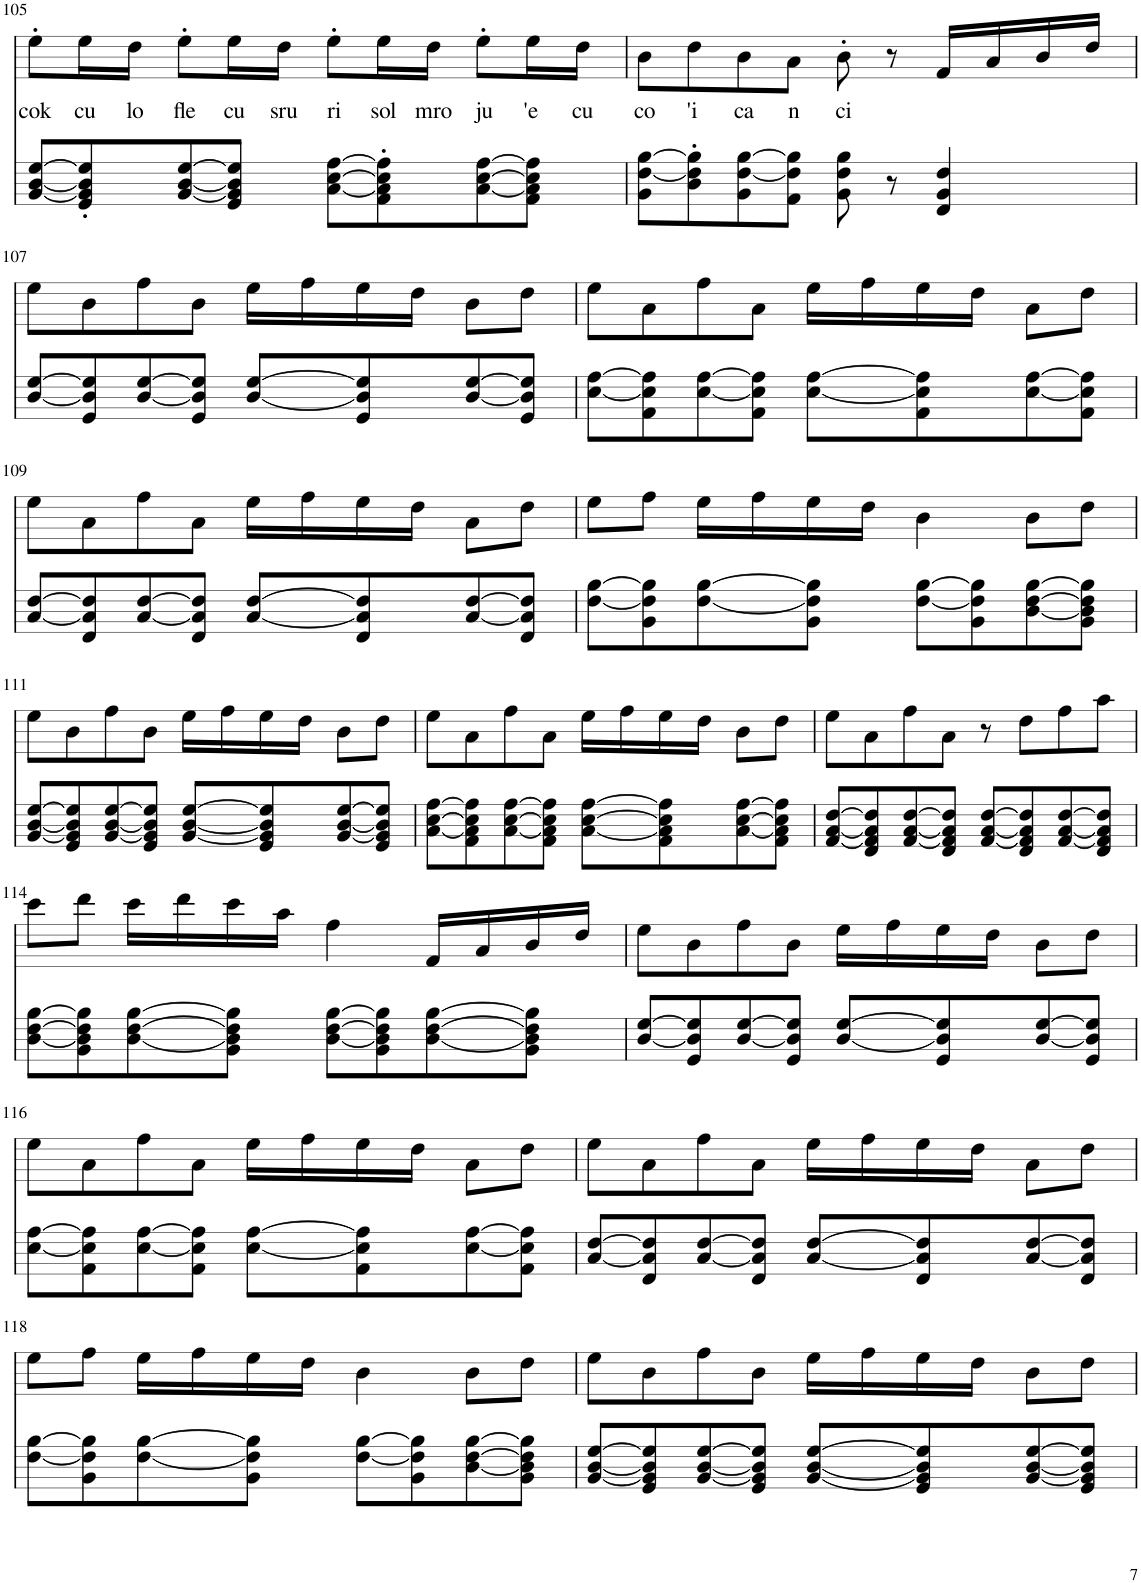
**kern	**kern	**text
*part2	*part1	*part1
*staff2	*staff1	*staff1
*I"Piano	*I"Piano	*
*I'Pno	*I'Pno	*
!!LO:PB:g=z
*clefF4	*clefG2	*
*k[f#c#]	*k[f#c#]	*
*M4/4	*M4/4	*
=105	=105	=105
!	!	!LO:LY:b
[8BB/ [8D/ [8G/L	8ee'\L	cok
!	!	!LO:LY:b
8GG/' 8BB/]' 8D/]' 8G/]'	16ee\L	cu
!	!	!LO:LY:b
.	16dd\JJ	lo
!	!	!LO:LY:b
[8BB/ [8D/ [8G/	8ee'\L	fle
!	!	!LO:LY:b
8GG/ 8BB/] 8D/] 8G/]J	16ee\L	cu
!	!	!LO:LY:b
.	16dd\JJ	sru
!	!	!LO:LY:b
[8C#\ [8E\ [8A\L	8ee'\L	ri
!	!	!LO:LY:b
8AA\' 8C#\]' 8E\]' 8A\]'	16ee\L	sol
!	!	!LO:LY:b
.	16dd\JJ	mro
!	!	!LO:LY:b
[8C#\ [8E\ [8A\	8ee'\L	ju
!	!	!LO:LY:b
8AA\ 8C#\] 8E\] 8A\]J	16ee\L	'e
!	!	!LO:LY:b
.	16dd\JJ	cu
=106	=106	=106
!	!	!LO:LY:b
8BB\ [8F#\ [8B\L	8b\L	co
!	!	!LO:LY:b
8D\' 8F#\]' 8B\]'	8dd\	'i
!	!	!LO:LY:b
8BB\ [8F#\ [8B\	8b\	ca
!	!	!LO:LY:b
8AA\ 8F#\] 8B\]J	8a\J	n
!	!	!LO:LY:b
8BB\ 8F#\ 8B\	8b'\	ci
8r	8r	.
4FF#/ 4BB/ 4F#/	16f#/LL	.
.	16a/	.
.	16b/	.
.	16dd/JJ	.
!!LO:LB:g=z
=107	=107	=107
[8D/ [8G/L	8ee\L	.
8GG/ 8D/] 8G/]	8b\	.
[8D/ [8G/	8ff#\	.
8GG/ 8D/] 8G/]J	8b\J	.
[8D/ [8G/L	16ee\LL	.
.	16ff#\	.
8GG/ 8D/] 8G/]	16ee\	.
.	16dd\JJ	.
[8D/ [8G/	8b\L	.
8GG/ 8D/] 8G/]J	8dd\J	.
=108	=108	=108
[8E\ [8A\L	8ee\L	.
8AA\ 8E\] 8A\]	8a\	.
[8E\ [8A\	8ff#\	.
8AA\ 8E\] 8A\]J	8a\J	.
[8E\ [8A\L	16ee\LL	.
.	16ff#\	.
8AA\ 8E\] 8A\]	16ee\	.
.	16dd\JJ	.
[8E\ [8A\	8a\L	.
8AA\ 8E\] 8A\]J	8dd\J	.
!!LO:LB:g=z
=109	=109	=109
[8C#/ [8F#/L	8ee\L	.
8FF#/ 8C#/] 8F#/]	8a\	.
[8C#/ [8F#/	8ff#\	.
8FF#/ 8C#/] 8F#/]J	8a\J	.
[8C#/ [8F#/L	16ee\LL	.
.	16ff#\	.
8FF#/ 8C#/] 8F#/]	16ee\	.
.	16dd\JJ	.
[8C#/ [8F#/	8a\L	.
8FF#/ 8C#/] 8F#/]J	8dd\J	.
=110	=110	=110
[8F#\ [8B\L	8ee\L	.
8BB\ 8F#\] 8B\]	8ff#\J	.
[8F#\ [8B\	16ee\LL	.
.	16ff#\	.
8BB\ 8F#\] 8B\]J	16ee\	.
.	16dd\JJ	.
[8F#\ [8B\L	4b\	.
8BB\ 8F#\] 8B\]	.	.
[8D\ [8F#\ [8B\	8b\L	.
8BB\ 8D\] 8F#\] 8B\]J	8dd\J	.
!!LO:LB:g=z
=111	=111	=111
[8BB/ [8D/ [8G/L	8ee\L	.
8GG/ 8BB/] 8D/] 8G/]	8b\	.
[8BB/ [8D/ [8G/	8ff#\	.
8GG/ 8BB/] 8D/] 8G/]J	8b\J	.
[8BB/ [8D/ [8G/L	16ee\LL	.
.	16ff#\	.
8GG/ 8BB/] 8D/] 8G/]	16ee\	.
.	16dd\JJ	.
[8BB/ [8D/ [8G/	8b\L	.
8GG/ 8BB/] 8D/] 8G/]J	8dd\J	.
=112	=112	=112
[8C#\ [8E\ [8A\L	8ee\L	.
8AA\ 8C#\] 8E\] 8A\]	8a\	.
[8C#\ [8E\ [8A\	8ff#\	.
8AA\ 8C#\] 8E\] 8A\]J	8a\J	.
[8C#\ [8E\ [8A\L	16ee\LL	.
.	16ff#\	.
8AA\ 8C#\] 8E\] 8A\]	16ee\	.
.	16dd\JJ	.
[8C#\ [8E\ [8A\	8b\L	.
8AA\ 8C#\] 8E\] 8A\]J	8dd\J	.
=113	=113	=113
[8AA/ [8C#/ [8F#/L	8ee\L	.
8FF#/ 8AA/] 8C#/] 8F#/]	8a\	.
[8AA/ [8C#/ [8F#/	8ff#\	.
8FF#/ 8AA/] 8C#/] 8F#/]J	8a\J	.
[8AA/ [8C#/ [8F#/L	8r	.
8FF#/ 8AA/] 8C#/] 8F#/]	8dd\L	.
[8AA/ [8C#/ [8F#/	8ff#\	.
8FF#/ 8AA/] 8C#/] 8F#/]J	8aa\J	.
!!LO:LB:g=z
=114	=114	=114
[8D\ [8F#\ [8B\L	8ccc#\L	.
8BB\ 8D\] 8F#\] 8B\]	8ddd\J	.
[8D\ [8F#\ [8B\	16ccc#\LL	.
.	16ddd\	.
8BB\ 8D\] 8F#\] 8B\]J	16ccc#\	.
.	16aa\JJ	.
[8D\ [8F#\ [8B\L	4ff#\	.
8BB\ 8D\] 8F#\] 8B\]	.	.
[8D\ [8F#\ [8B\	16f#/LL	.
.	16a/	.
8BB\ 8D\] 8F#\] 8B\]J	16b/	.
.	16dd/JJ	.
=115	=115	=115
[8D/ [8G/L	8ee\L	.
8GG/ 8D/] 8G/]	8b\	.
[8D/ [8G/	8ff#\	.
8GG/ 8D/] 8G/]J	8b\J	.
[8D/ [8G/L	16ee\LL	.
.	16ff#\	.
8GG/ 8D/] 8G/]	16ee\	.
.	16dd\JJ	.
[8D/ [8G/	8b\L	.
8GG/ 8D/] 8G/]J	8dd\J	.
!!LO:LB:g=z
=116	=116	=116
[8E\ [8A\L	8ee\L	.
8AA\ 8E\] 8A\]	8a\	.
[8E\ [8A\	8ff#\	.
8AA\ 8E\] 8A\]J	8a\J	.
[8E\ [8A\L	16ee\LL	.
.	16ff#\	.
8AA\ 8E\] 8A\]	16ee\	.
.	16dd\JJ	.
[8E\ [8A\	8a\L	.
8AA\ 8E\] 8A\]J	8dd\J	.
=117	=117	=117
[8C#/ [8F#/L	8ee\L	.
8FF#/ 8C#/] 8F#/]	8a\	.
[8C#/ [8F#/	8ff#\	.
8FF#/ 8C#/] 8F#/]J	8a\J	.
[8C#/ [8F#/L	16ee\LL	.
.	16ff#\	.
8FF#/ 8C#/] 8F#/]	16ee\	.
.	16dd\JJ	.
[8C#/ [8F#/	8a\L	.
8FF#/ 8C#/] 8F#/]J	8dd\J	.
!!LO:LB:g=z
=118	=118	=118
[8F#\ [8B\L	8ee\L	.
8BB\ 8F#\] 8B\]	8ff#\J	.
[8F#\ [8B\	16ee\LL	.
.	16ff#\	.
8BB\ 8F#\] 8B\]J	16ee\	.
.	16dd\JJ	.
[8F#\ [8B\L	4b\	.
8BB\ 8F#\] 8B\]	.	.
[8D\ [8F#\ [8B\	8b\L	.
8BB\ 8D\] 8F#\] 8B\]J	8dd\J	.
=119	=119	=119
[8BB/ [8D/ [8G/L	8ee\L	.
8GG/ 8BB/] 8D/] 8G/]	8b\	.
[8BB/ [8D/ [8G/	8ff#\	.
8GG/ 8BB/] 8D/] 8G/]J	8b\J	.
[8BB/ [8D/ [8G/L	16ee\LL	.
.	16ff#\	.
8GG/ 8BB/] 8D/] 8G/]	16ee\	.
.	16dd\JJ	.
[8BB/ [8D/ [8G/	8b\L	.
8GG/ 8BB/] 8D/] 8G/]J	8dd\J	.
=	=	=
*-	*-	*-
